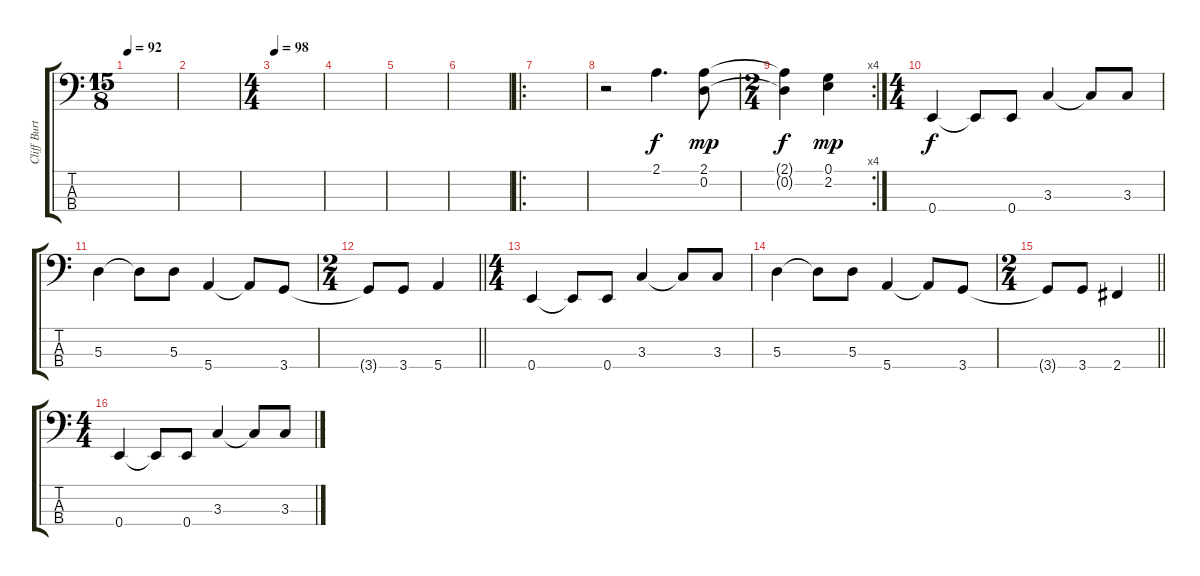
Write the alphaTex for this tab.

\track ("Cliff Burton" "Cliff Burt") {instrument electricbassfinger}
\staff {score tabs}
\tuning (G2 D2 A1 E1) {hide}
\ts (15 8)
\tempo 92
\clef f4
\ks c
|
|
\ts (4 4)
\tempo 98
|
|
|
|
\ro
|
r.2 2.1.4{d} (2.1 0.2).8{dy mp} |
\rc 4
\ts (2 4)
(2.1{t} 0.2{t}).4{dy f} (0.1 2.2).4{dy mp} |
\ts (4 4)
0.4.4{dy f} 0.4{t}.8 0.4.8 3.3.4 3.3{t}.8 3.3.8 |
5.3.4 5.3{t}.8 5.3.8 5.4.4 5.4{t}.8 3.4.8 |
\ts (2 4)
\barLineRight lightlight
3.4{t}.8 3.4.8 5.4.4 |
\ts (4 4)
0.4.4 0.4{t}.8 0.4.8 3.3.4 3.3{t}.8 3.3.8 |
5.3.4 5.3{t}.8 5.3.8 5.4.4 5.4{t}.8 3.4.8 |
\ts (2 4)
\barLineRight lightlight
3.4{t}.8 3.4.8 2.4.4 |
\ts (4 4)
0.4.4 0.4{t}.8 0.4.8 3.3.4 3.3{t}.8 3.3.8
